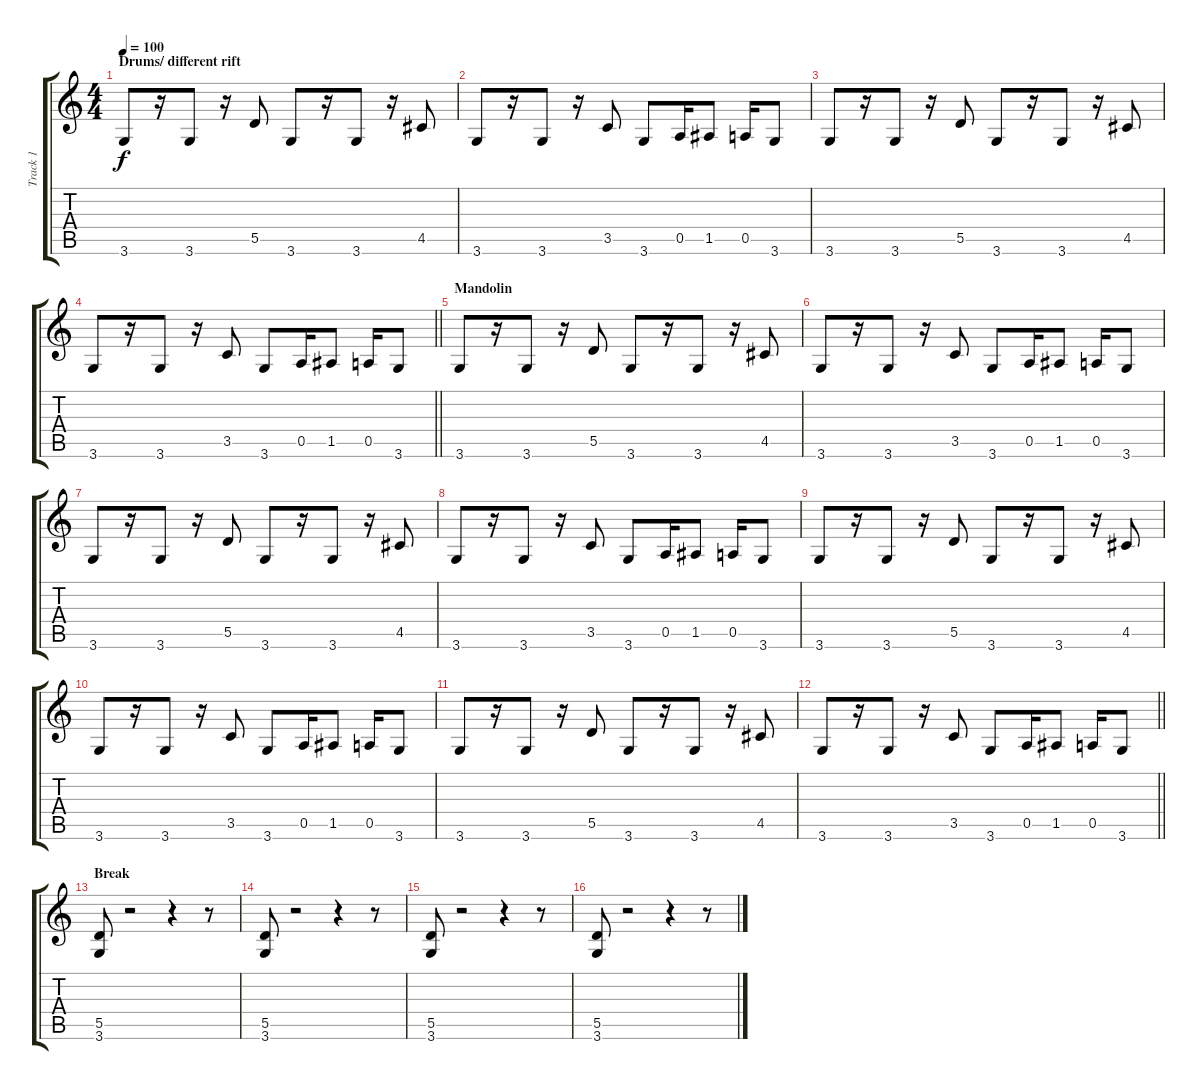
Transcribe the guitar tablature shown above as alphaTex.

\track ("Track 1" "Track 1") {instrument acousticguitarsteel}
\staff {score tabs}
\tuning (E4 B3 G3 D3 A2 E2) {hide}
\ts (4 4)
\section ("" "Drums/ different rift")
\tempo 100
\clef g2
\ks c
3.6.8{dy f balance 12} r.16 3.6.8 r.16 5.5.8 3.6.8 r.16 3.6.8 r.16 4.5.8 |
3.6.8 r.16 3.6.8 r.16 3.5.8 3.6.8 0.5.16 1.5.8 0.5.16 3.6.8 |
3.6.8 r.16 3.6.8 r.16 5.5.8 3.6.8 r.16 3.6.8 r.16 4.5.8 |
\barLineRight lightlight
3.6.8 r.16 3.6.8 r.16 3.5.8 3.6.8 0.5.16 1.5.8 0.5.16 3.6.8 |
\section ("" "Mandolin")
3.6.8 r.16 3.6.8 r.16 5.5.8 3.6.8 r.16 3.6.8 r.16 4.5.8 |
3.6.8 r.16 3.6.8 r.16 3.5.8 3.6.8 0.5.16 1.5.8 0.5.16 3.6.8 |
3.6.8 r.16 3.6.8 r.16 5.5.8 3.6.8 r.16 3.6.8 r.16 4.5.8 |
3.6.8 r.16 3.6.8 r.16 3.5.8 3.6.8 0.5.16 1.5.8 0.5.16 3.6.8 |
3.6.8 r.16 3.6.8 r.16 5.5.8 3.6.8 r.16 3.6.8 r.16 4.5.8 |
3.6.8 r.16 3.6.8 r.16 3.5.8 3.6.8 0.5.16 1.5.8 0.5.16 3.6.8 |
3.6.8 r.16 3.6.8 r.16 5.5.8 3.6.8 r.16 3.6.8 r.16 4.5.8 |
\barLineRight lightlight
3.6.8 r.16 3.6.8 r.16 3.5.8 3.6.8 0.5.16 1.5.8 0.5.16 3.6.8 |
\section ("" "Break")
(5.5 3.6).8 r.2 r.4 r.8 |
(5.5 3.6).8 r.2 r.4 r.8 |
(5.5 3.6).8 r.2 r.4 r.8 |
(5.5 3.6).8 r.2 r.4 r.8
